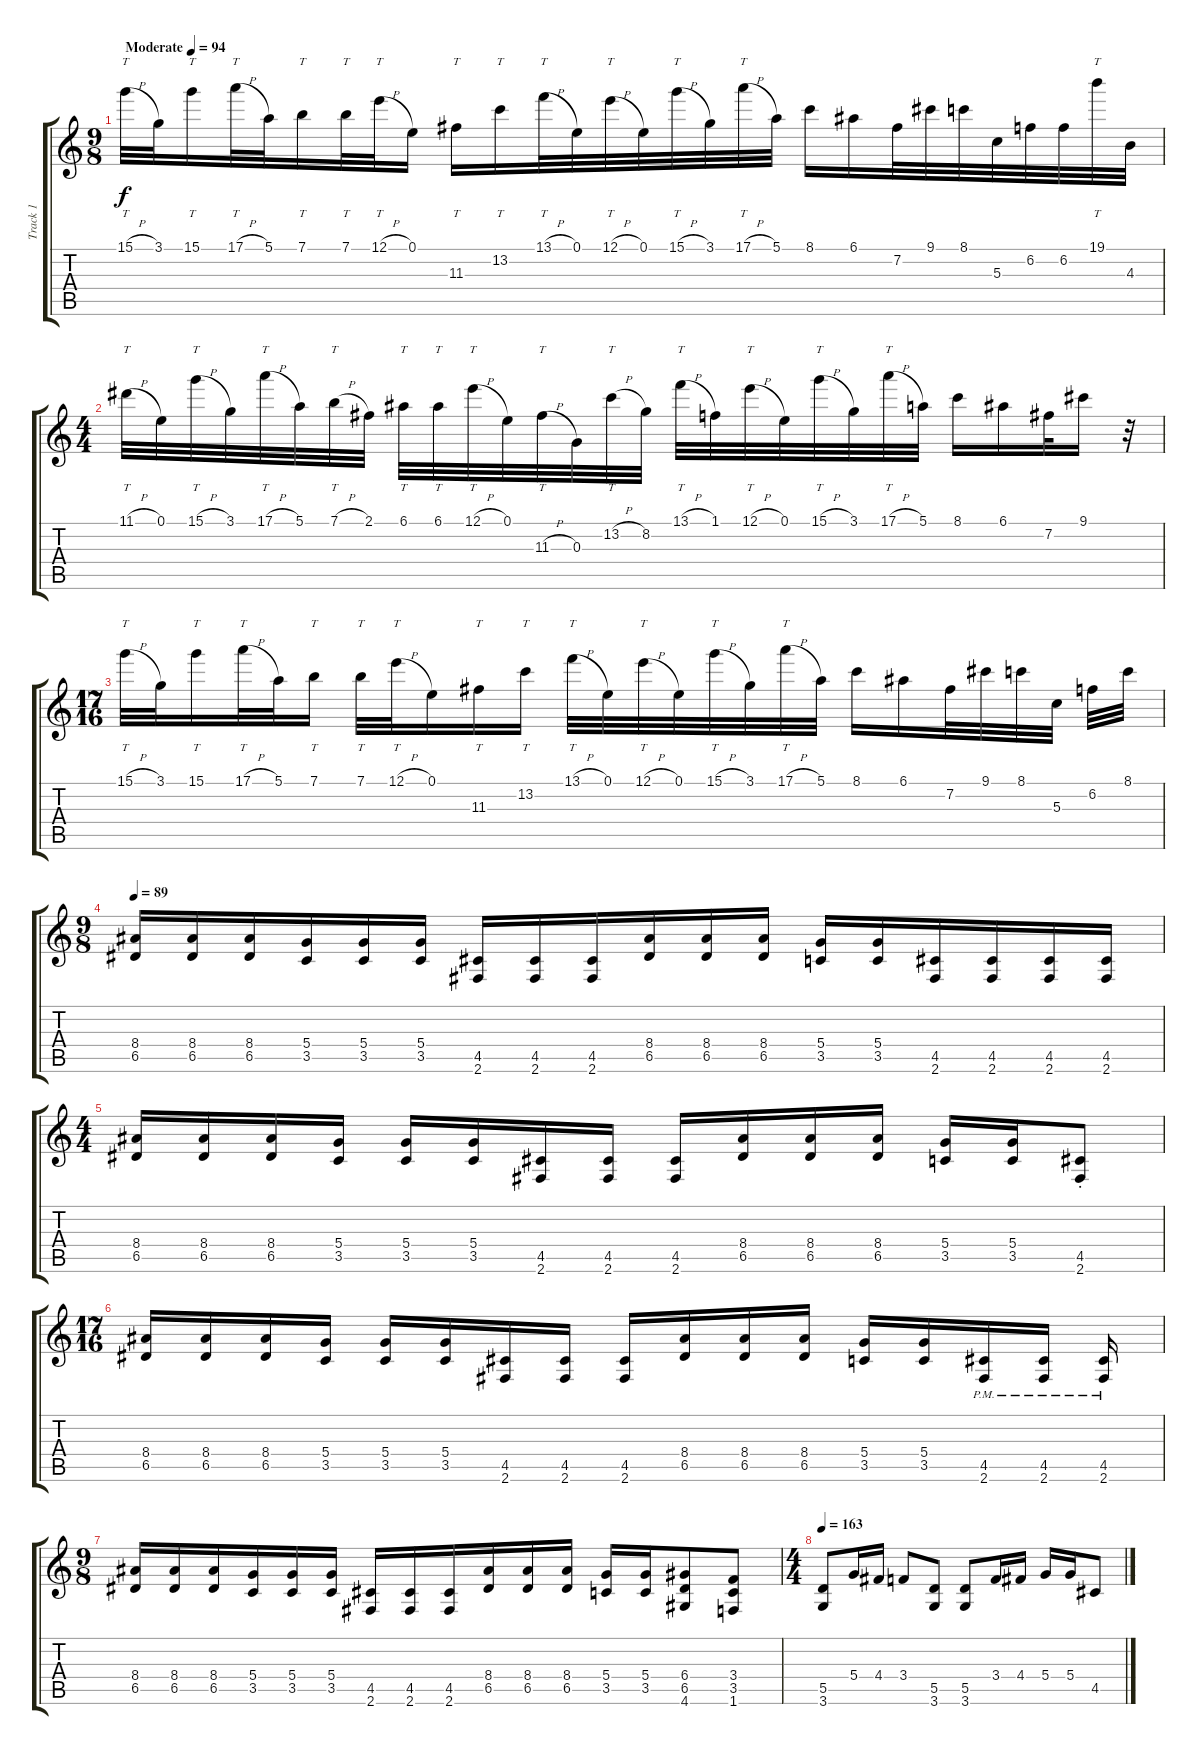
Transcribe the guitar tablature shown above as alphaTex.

\track ("Track 1" "Track 1") {instrument distortionguitar}
\staff {score tabs}
\tuning (E4 B3 G3 D3 A2 E2) {hide}
\ts (9 8)
\tempo (94 "Moderate")
\clef g2
\ks c
15.1{h}.32{tt dy f instrument distortionguitar} 3.1.32 15.1.16{tt} 17.1{h}.32{tt} 5.1.32 7.1.16{tt} 7.1.32{tt} 12.1{h}.32{tt} 0.1.16 11.3.16{tt} 13.2.16{tt} 13.1{h}.32{tt} 0.1.32 12.1{h}.32{tt} 0.1.32 15.1{h}.32{tt} 3.1.32 17.1{h}.32{tt} 5.1.32 8.1.16 6.1.16 7.2.32 9.1.32 8.1.32 5.3.32 6.2.32 6.2.32 19.1.32{tt} 4.3.32 |
\ts (4 4)
11.1{h}.32{tt} 0.1.32 15.1{h}.32{tt} 3.1.32 17.1{h}.32{tt} 5.1.32 7.1{h}.32{tt} 2.1.32 6.1.32{tt} 6.1.32{tt} 12.1{h}.32{tt} 0.1.32 11.3{h}.32{tt} 0.3.32 13.2{h}.32{tt} 8.2.32 13.1{h}.32{tt} 1.1.32 12.1{h}.32{tt} 0.1.32 15.1{h}.32{tt} 3.1.32 17.1{h}.32{tt} 5.1.32 8.1.16 6.1.16 7.2.32 9.1.16 r.32 |
\ts (17 16)
15.1{h}.32{tt} 3.1.32 15.1.16{tt} 17.1{h}.32{tt} 5.1.32 7.1.16{tt} 7.1.32{tt} 12.1{h}.32{tt} 0.1.16 11.3.16{tt} 13.2.16{tt} 13.1{h}.32{tt} 0.1.32 12.1{h}.32{tt} 0.1.32 15.1{h}.32{tt} 3.1.32 17.1{h}.32{tt} 5.1.32 8.1.16 6.1.16 7.2.32 9.1.32 8.1.32 5.3.32 6.2.32 8.1.32 |
\ts (9 8)
\tempo 89
(8.4 6.5).16 (8.4 6.5).16 (8.4 6.5).16 (5.4 3.5).16 (5.4 3.5).16 (5.4 3.5).16 (4.5 2.6).16 (4.5 2.6).16 (4.5 2.6).16 (8.4 6.5).16 (8.4 6.5).16 (8.4 6.5).16 (5.4 3.5).16 (5.4 3.5).16 (4.5 2.6).16 (4.5 2.6).16 (4.5 2.6).16 (4.5 2.6).16 |
\ts (4 4)
(8.4 6.5).16 (8.4 6.5).16 (8.4 6.5).16 (5.4 3.5).16 (5.4 3.5).16 (5.4 3.5).16 (4.5 2.6).16 (4.5 2.6).16 (4.5 2.6).16 (8.4 6.5).16 (8.4 6.5).16 (8.4 6.5).16 (5.4 3.5).16 (5.4 3.5).16 (4.5{st} 2.6{st}).8 |
\ts (17 16)
(8.4 6.5).16 (8.4 6.5).16 (8.4 6.5).16 (5.4 3.5).16 (5.4 3.5).16 (5.4 3.5).16 (4.5 2.6).16 (4.5 2.6).16 (4.5 2.6).16 (8.4 6.5).16 (8.4 6.5).16 (8.4 6.5).16 (5.4 3.5).16 (5.4 3.5).16 (4.5{pm} 2.6{pm}).16 (4.5{pm} 2.6{pm}).16 (4.5{pm} 2.6{pm}).16 |
\ts (9 8)
(8.4 6.5).16 (8.4 6.5).16 (8.4 6.5).16 (5.4 3.5).16 (5.4 3.5).16 (5.4 3.5).16 (4.5 2.6).16 (4.5 2.6).16 (4.5 2.6).16 (8.4 6.5).16 (8.4 6.5).16 (8.4 6.5).16 (5.4 3.5).16 (5.4 3.5).16 (6.4 6.5 4.6).8 (3.4 3.5 1.6).8 |
\ts (4 4)
\tempo 163
(5.5 3.6).8 5.4.16 4.4.16 3.4.8 (5.5 3.6).8 (5.5 3.6).8 3.4.16 4.4.16 5.4.16 5.4.16 4.5.8
